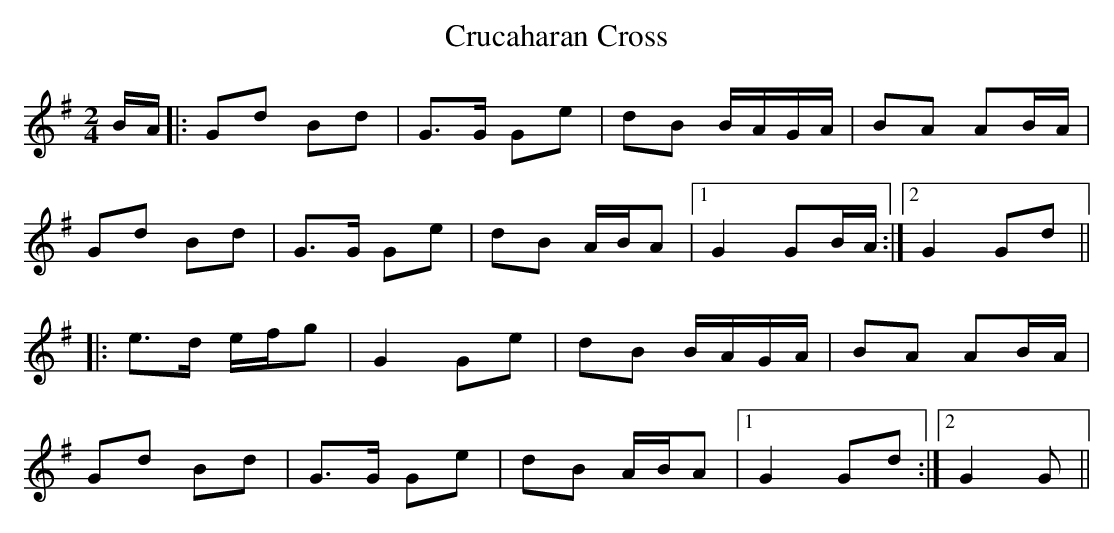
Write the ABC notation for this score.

X:1
T:Crucaharan Cross
M:2/4
L:1/8
K:G
B/A/|:Gd Bd|G>G Ge|dB B/A/G/A/|BA AB/A/|!
Gd Bd|G>G Ge|dB A/B/A|1 G2 GB/A/:|2 G2 Gd||!
|:e>d e/f/g|G2 Ge|dB B/A/G/A/|BA AB/A/|!
Gd Bd|G>G Ge|dB A/B/A|1 G2 Gd:|2 G2 G||!
